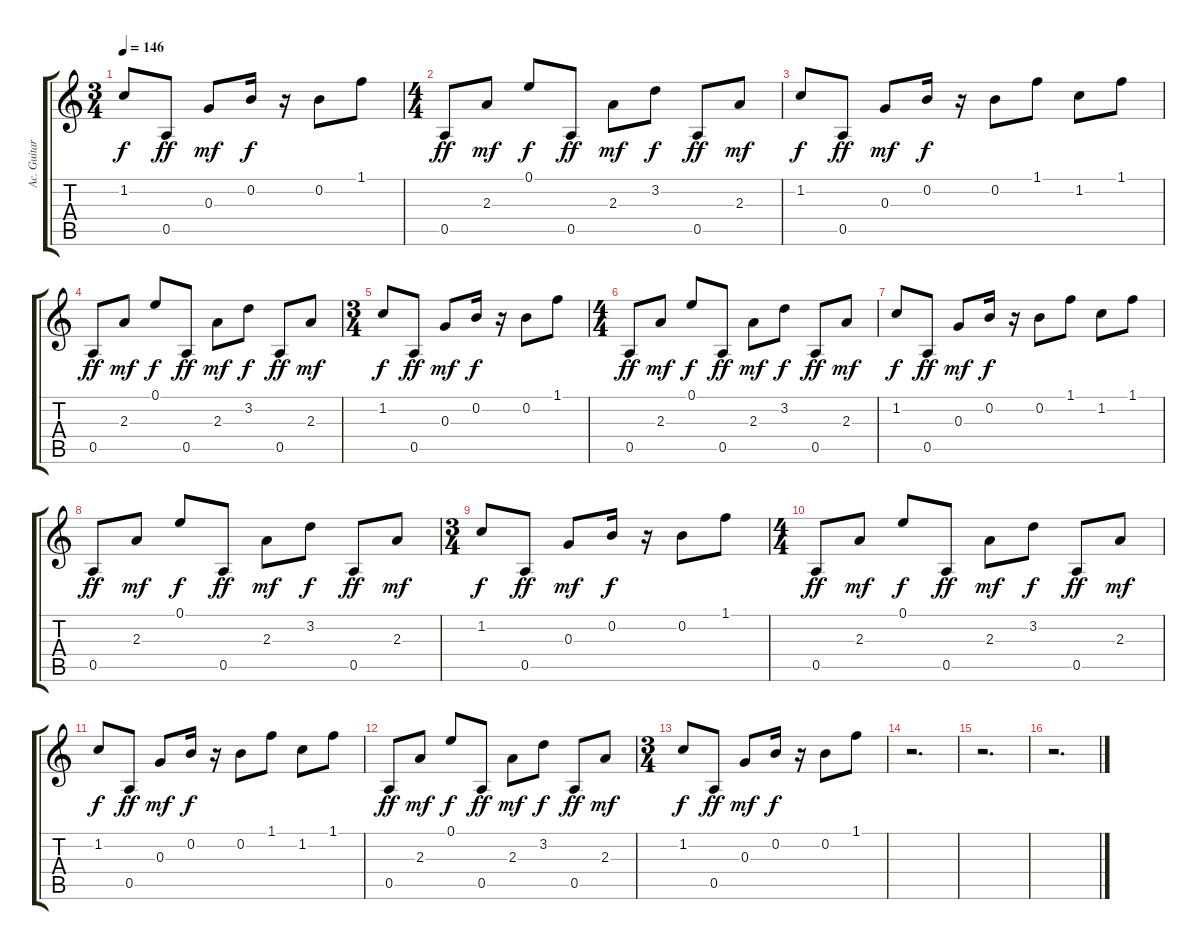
\track ("Ac. Guitar" "Ac. Guitar") {instrument acousticguitarnylon}
\staff {score tabs}
\tuning (E4 B3 G3 D3 A2 E2) {hide}
\ts (3 4)
\tempo 146
\clef g2
\ks c
1.2.8{dy f} 0.5.8{dy ff} 0.3.8{dy mf} 0.2.16{dy f} r.16 0.2.8 1.1.8 |
\ts (4 4)
0.5.8{dy ff} 2.3.8{dy mf} 0.1.8{dy f} 0.5.8{dy ff} 2.3.8{dy mf} 3.2.8{dy f} 0.5.8{dy ff} 2.3.8{dy mf} |
1.2.8{dy f} 0.5.8{dy ff} 0.3.8{dy mf} 0.2.16{dy f} r.16 0.2.8 1.1.8 1.2.8 1.1.8 |
0.5.8{dy ff} 2.3.8{dy mf} 0.1.8{dy f} 0.5.8{dy ff} 2.3.8{dy mf} 3.2.8{dy f} 0.5.8{dy ff} 2.3.8{dy mf} |
\ts (3 4)
1.2.8{dy f} 0.5.8{dy ff} 0.3.8{dy mf} 0.2.16{dy f} r.16 0.2.8 1.1.8 |
\ts (4 4)
0.5.8{dy ff} 2.3.8{dy mf} 0.1.8{dy f} 0.5.8{dy ff} 2.3.8{dy mf} 3.2.8{dy f} 0.5.8{dy ff} 2.3.8{dy mf} |
1.2.8{dy f} 0.5.8{dy ff} 0.3.8{dy mf} 0.2.16{dy f} r.16 0.2.8 1.1.8 1.2.8 1.1.8 |
0.5.8{dy ff} 2.3.8{dy mf} 0.1.8{dy f} 0.5.8{dy ff} 2.3.8{dy mf} 3.2.8{dy f} 0.5.8{dy ff} 2.3.8{dy mf} |
\ts (3 4)
1.2.8{dy f} 0.5.8{dy ff} 0.3.8{dy mf} 0.2.16{dy f} r.16 0.2.8 1.1.8 |
\ts (4 4)
0.5.8{dy ff} 2.3.8{dy mf} 0.1.8{dy f} 0.5.8{dy ff} 2.3.8{dy mf} 3.2.8{dy f} 0.5.8{dy ff} 2.3.8{dy mf} |
1.2.8{dy f} 0.5.8{dy ff} 0.3.8{dy mf} 0.2.16{dy f} r.16 0.2.8 1.1.8 1.2.8 1.1.8 |
0.5.8{dy ff} 2.3.8{dy mf} 0.1.8{dy f} 0.5.8{dy ff} 2.3.8{dy mf} 3.2.8{dy f} 0.5.8{dy ff} 2.3.8{dy mf} |
\ts (3 4)
1.2.8{dy f} 0.5.8{dy ff} 0.3.8{dy mf} 0.2.16{dy f} r.16 0.2.8 1.1.8 |
r.2{d} |
r.2{d} |
r.2{d}
